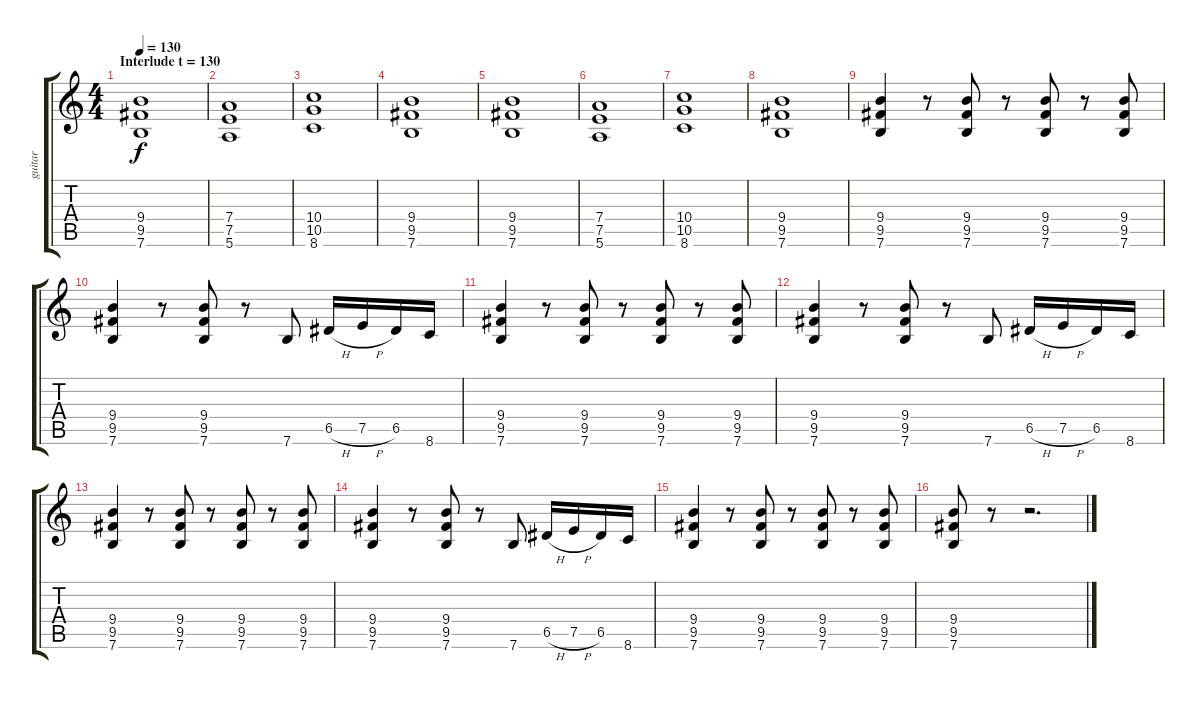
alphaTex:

\track ("guitar" "guitar") {instrument distortionguitar}
\staff {score tabs}
\tuning (E4 B3 G3 D3 A2 E2) {hide}
\ts (4 4)
\section ("" "Interlude t = 130")
\tempo 130
\clef g2
\ks c
(9.4 9.5 7.6).1{dy f} |
(7.4 7.5 5.6).1 |
(10.4 10.5 8.6).1 |
(9.4 9.5 7.6).1 |
(9.4 9.5 7.6).1 |
(7.4 7.5 5.6).1 |
(10.4 10.5 8.6).1 |
(9.4 9.5 7.6).1 |
(9.4 9.5 7.6).4 r.8 (9.4 9.5 7.6).8 r.8 (9.4 9.5 7.6).8 r.8 (9.4 9.5 7.6).8 |
(9.4 9.5 7.6).4 r.8 (9.4 9.5 7.6).8 r.8 7.6.8 6.5{h}.16 7.5{h}.16 6.5.16 8.6.16 |
(9.4 9.5 7.6).4 r.8 (9.4 9.5 7.6).8 r.8 (9.4 9.5 7.6).8 r.8 (9.4 9.5 7.6).8 |
(9.4 9.5 7.6).4 r.8 (9.4 9.5 7.6).8 r.8 7.6.8 6.5{h}.16 7.5{h}.16 6.5.16 8.6.16 |
(9.4 9.5 7.6).4 r.8 (9.4 9.5 7.6).8 r.8 (9.4 9.5 7.6).8 r.8 (9.4 9.5 7.6).8 |
(9.4 9.5 7.6).4 r.8 (9.4 9.5 7.6).8 r.8 7.6.8 6.5{h}.16 7.5{h}.16 6.5.16 8.6.16 |
(9.4 9.5 7.6).4 r.8 (9.4 9.5 7.6).8 r.8 (9.4 9.5 7.6).8 r.8 (9.4 9.5 7.6).8 |
(9.4 9.5 7.6).8 r.8 r.2{d}
